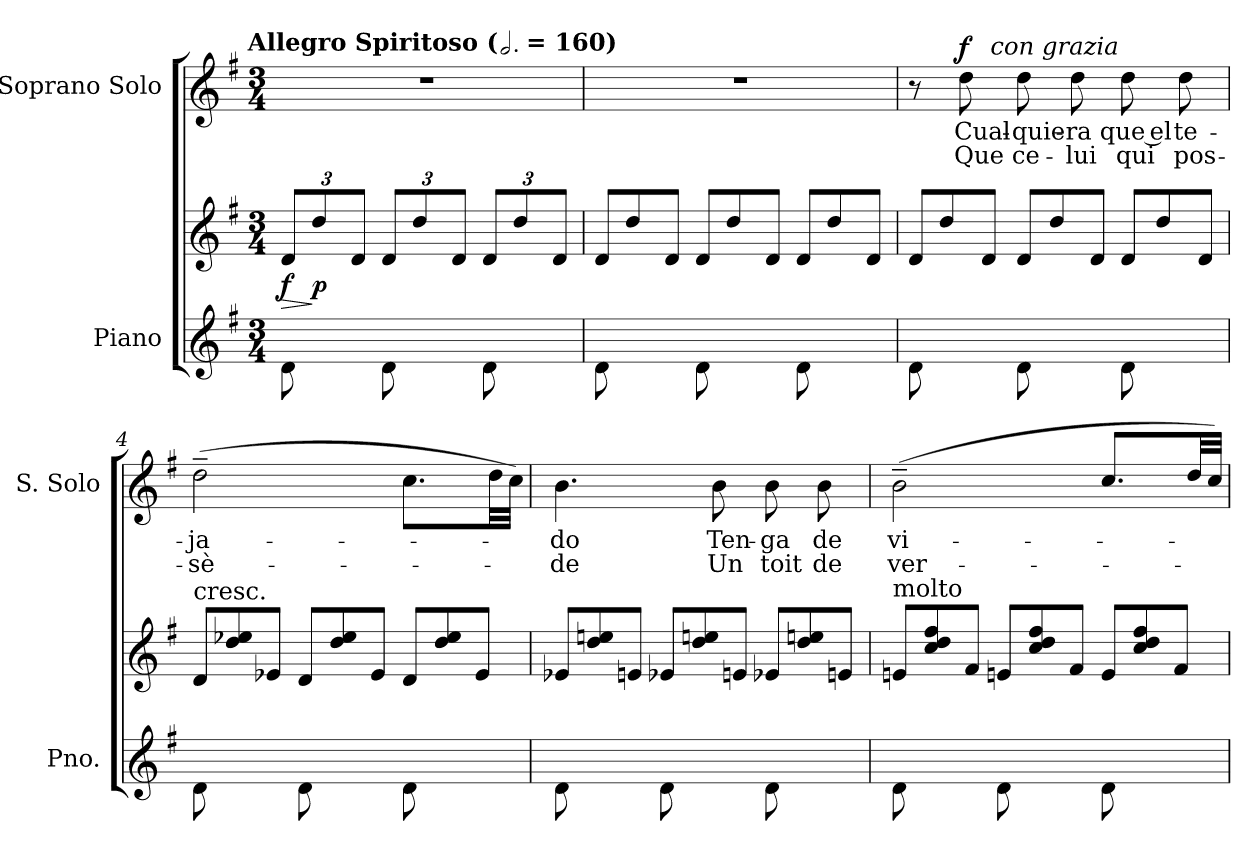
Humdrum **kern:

**kern	**kern	**dynam	**kern	**text	**text	**dynam
*part2	*part2	*part2	*part1	*part1	*part1	*part1
*staff3	*staff2	*staff2/3	*staff1	*staff1	*staff1	*staff1
*I"Piano	*	*	*I"Soprano Solo	*	*	*
*I'Pno.	*	*	*I'S. Solo	*	*	*
*clefG2	*clefG2	*	*clefG2	*	*	*
*k[f#]	*k[f#]	*	*k[f#]	*	*	*
*G:	*G:	*	*G:	*	*	*
!!LO:TX:omd:t=Allegro Spiritoso ([half-dot] = 160)
*M3/4	*M3/4	*	*M3/4	*	*	*
*MM480	*MM480	*	*MM480	*	*	*
=1	=1	=1	=1	=1	=1	=1
8d\	12d/L	> f	2.r	.	.	.
.	12dd\	] p	.	.	.	.
8ryy	.	.	.	.	.	.
.	12dJ	.	.	.	.	.
8d\	12d/L	.	.	.	.	.
.	12dd\	.	.	.	.	.
8ryy	.	.	.	.	.	.
.	12dJ	.	.	.	.	.
8d\	12d/L	.	.	.	.	.
.	12dd\	.	.	.	.	.
8ryy	.	.	.	.	.	.
.	12dJ	.	.	.	.	.
=2	=2	=2	=2	=2	=2	=2
*	*Xtuplet	*	*	*	*	*
8d\	12d/L	.	2.r	.	.	.
.	12dd\	.	.	.	.	.
8ryy	.	.	.	.	.	.
.	12dJ	.	.	.	.	.
8d\	12d/L	.	.	.	.	.
.	12dd\	.	.	.	.	.
8ryy	.	.	.	.	.	.
.	12dJ	.	.	.	.	.
8d\	12d/L	.	.	.	.	.
.	12dd\	.	.	.	.	.
8ryy	.	.	.	.	.	.
.	12dJ	.	.	.	.	.
=3	=3	=3	=3	=3	=3	=3
8d\	12d/L	.	8r	.	.	.
.	12dd\	.	.	.	.	.
!	!	!	!	!	!LO:LY:i	!LO:DY:a:t=%s con grazia
8ryy	.	.	8dd	Cual-	Que	f
.	12dJ	.	.	.	.	.
!	!	!	!	!	!LO:LY:i	!
8d\	12d/L	.	8dd	quie-	ce-	.
.	12dd\	.	.	.	.	.
!	!	!	!	!	!LO:LY:i	!
8ryy	.	.	8dd	ra	lui	.
.	12dJ	.	.	.	.	.
!	!	!	!	!	!LO:LY:i	!
8d\	12d/L	.	8dd	que el	qui	.
.	12dd\	.	.	.	.	.
!	!	!	!	!	!LO:LY:i	!
8ryy	.	.	8dd	te-	pos-	.
.	12dJ	.	.	.	.	.
=4	=4	=4	=4	=4	=4	=4
!	!LO:TX:a:t=cresc.	!	!	!	!	!
!	!	!	!	!	!LO:LY:i	!
8d\	12d/L	.	(2dd~	ja-	sè-	.
.	12dd\ 12ee-X\	.	.	.	.	.
8ryy	.	.	.	.	.	.
.	12e-XJ	.	.	.	.	.
8d\	12d/L	.	.	.	.	.
.	12dd\ 12ee-\	.	.	.	.	.
8ryy	.	.	.	.	.	.
.	12e-J	.	.	.	.	.
8d\	12d/L	.	8.ccL	.	.	.
.	12dd\ 12ee-\	.	.	.	.	.
8ryy	.	.	.	.	.	.
.	12e-J	.	.	.	.	.
.	.	.	32ddLL	.	.	.
.	.	.	32ccJJJ)	.	.	.
=5	=5	=5	=5	=5	=5	=5
!	!	!	!	!	!LO:LY:i	!
8d\	12e-X/L	.	4.b	do	de	.
.	12dd\ 12eeni\	.	.	.	.	.
8ryy	.	.	.	.	.	.
.	12eniJ	.	.	.	.	.
8d\	12e-X/L	.	.	.	.	.
.	12dd\ 12eeni\	.	.	.	.	.
!	!	!	!	!	!LO:LY:i	!
8ryy	.	.	8b	Ten-	Un	.
.	12eniJ	.	.	.	.	.
!	!	!	!	!	!LO:LY:i	!
8d\	12e-X/L	.	8b	ga	toit	.
.	12dd\ 12eeni\	.	.	.	.	.
!	!	!	!	!	!LO:LY:i	!
8ryy	.	.	8b	de	de	.
.	12eniJ	.	.	.	.	.
=6	=6	=6	=6	=6	=6	=6
!	!LO:TX:a:t=molto	!	!	!	!	!
!	!	!	!	!	!LO:LY:i	!
8d\	12en/L	.	(2b~	vi-	ver-	.
.	12cc\ 12dd\ 12ff#\	.	.	.	.	.
8ryy	.	.	.	.	.	.
.	12f#J	.	.	.	.	.
8d\	12en/L	.	.	.	.	.
.	12cc\ 12dd\ 12ff#\	.	.	.	.	.
8ryy	.	.	.	.	.	.
.	12f#J	.	.	.	.	.
8d\	12e/L	.	8.cc/L	.	.	.
.	12cc\ 12dd\ 12ff#\	.	.	.	.	.
8ryy	.	.	.	.	.	.
.	12f#J	.	.	.	.	.
.	.	.	32ddLL	.	.	.
.	.	.	32ccJJJ)	.	.	.
=	=	=	=	=	=	=
*-	*-	*-	*-	*-	*-	*-
